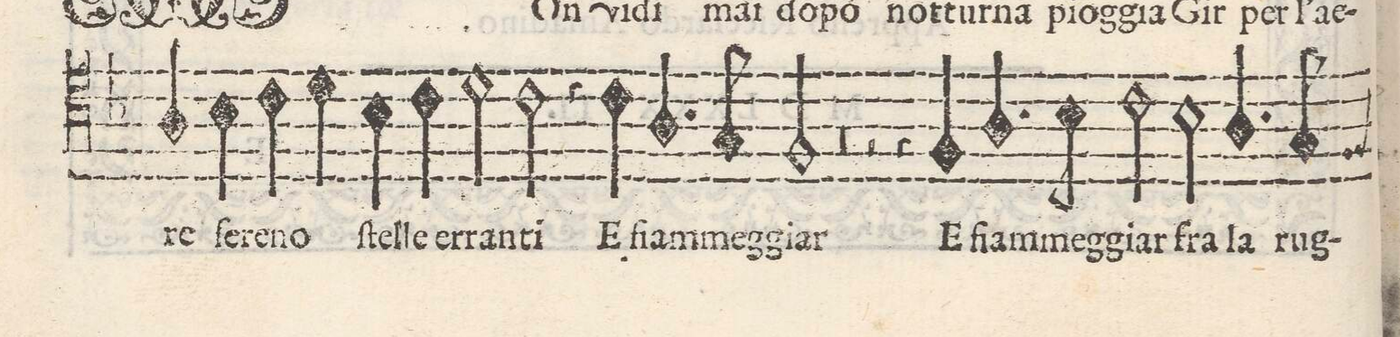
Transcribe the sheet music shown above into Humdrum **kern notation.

**kern	**text
*I"TENORE	*
*clefC4	*
*k[b-]	*
*met(C)	*
*M2/1	*
=7-	=7-
4A/	-re
4B-\	ſe-
4c\	-re-
4d\	-no
4B-\	ſtel-
4c\	le er-
2d\	-ran-
=8-	=8-
2c\	-ti
4r	.
4c\	E
4.A/	fiam-
8G/	-meg-
2F/	-giar
=9-	=9-
1r	.
1r	.
=10-	=10-
2r	.
4r	.
4F/	E
4.A/	fiam-
8B-\	-meg-
2c\	-giar
=11-	=11-
2B-\	fra
4.A/	la
8G/	rug-
*-	*-
